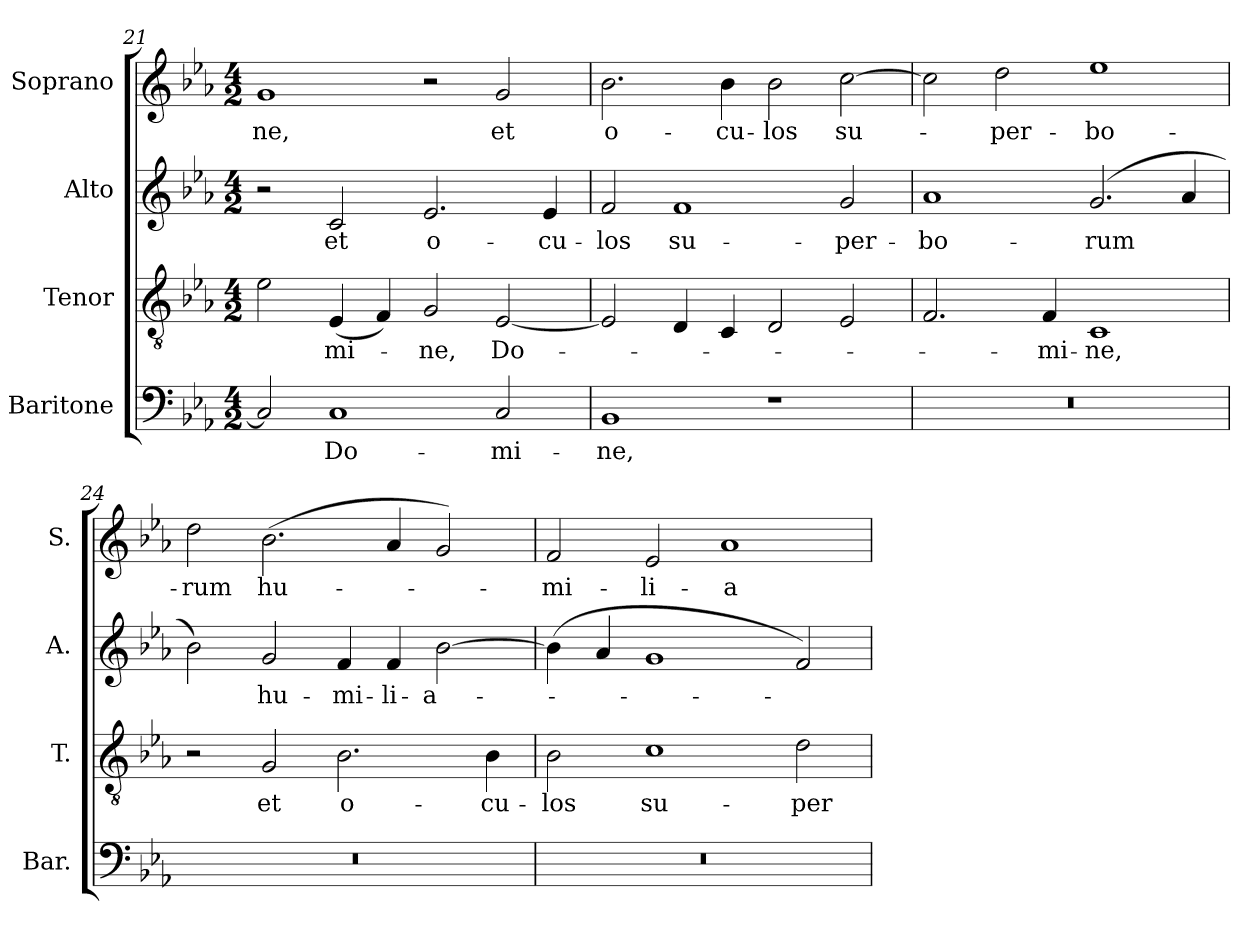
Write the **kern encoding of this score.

**kern	**text	**kern	**text	**kern	**text	**kern	**text
*part4	*part4	*part3	*part3	*part2	*part2	*part1	*part1
*staff4	*staff4	*staff3	*staff3	*staff2	*staff2	*staff1	*staff1
*I"Baritone	*	*I"Tenor	*	*I"Alto	*	*I"Soprano	*
*I'Bar.	*	*I'T.	*	*I'A.	*	*I'S.	*
*clefF4	*	*clefGv2	*	*clefG2	*	*clefG2	*
*	*	*ITrd7c12	*	*	*	*	*
*k[b-e-a-]	*	*k[b-e-a-]	*	*k[b-e-a-]	*	*k[b-e-a-]	*
*E-:	*	*E-:	*	*E-:	*	*E-:	*
*M4/2	*	*M4/2	*	*M4/2	*	*M4/2	*
=21	=21	=21	=21	=21	=21	=21	=21
!	!	!	!	!	!	!	!LO:LY:b:color=#000000
2Ci/]	.	2E-i\	.	2r	.	1gi	-ne,
!	!LO:LY:b:color=#000000	!	!	!	!	!	!
!	!	!	!LO:LY:b:color=#000000	!	!	!	!
!	!	!	!	!	!LO:LY:b:color=#000000	!	!
1Ci	Do-	(4EE-i/	-mi-	2ci/	et	.	.
.	.	4FFi/)	.	.	.	.	.
!	!	!	!LO:LY:b:color=#000000	!	!	!	!
!	!	!	!	!	!LO:LY:b:color=#000000	!	!
.	.	2GGi/	-ne,	2.e-i/	o-	2r	.
!	!LO:LY:b:color=#000000	!	!	!	!	!	!
!	!	!	!LO:LY:b:color=#000000	!	!	!	!
!	!	!	!	!	!	!	!LO:LY:b:color=#000000
2Ci/	-mi-	[2EE-i/	Do-	.	.	2gi/	et
!	!	!	!	!	!LO:LY:b:color=#000000	!	!
.	.	.	.	4e-i/	-cu-	.	.
=22	=22	=22	=22	=22	=22	=22	=22
!	!LO:LY:b:color=#000000	!	!	!	!	!	!
!	!	!	!	!	!LO:LY:b:color=#000000	!	!
!	!	!	!	!	!	!	!LO:LY:b:color=#000000
1BB-i	-ne,	2EE-i/]	.	2fi/	-los	2.b-i\	o-
!	!	!	!	!	!LO:LY:b:color=#000000	!	!
.	.	4DDi/	.	1fi	su-	.	.
!	!	!	!	!	!	!	!LO:LY:b:color=#000000
.	.	4CCi/	.	.	.	4b-i\	-cu-
!	!	!	!	!	!	!	!LO:LY:b:color=#000000
1r	.	2DDi/	.	.	.	2b-i\	-los
!	!	!	!	!	!LO:LY:b:color=#000000	!	!
!	!	!	!	!	!	!	!LO:LY:b:color=#000000
.	.	2EE-i/	.	2gi/	-per-	[2cci\	su-
=23	=23	=23	=23	=23	=23	=23	=23
!LO:N:vis=1	!	!	!	!	!	!	!
!	!	!	!	!	!LO:LY:b:color=#000000	!	!
0r	.	2.FFi/	.	1a-i	-bo-	2cci\]	.
!	!	!	!	!	!	!	!LO:LY:b:color=#000000
.	.	.	.	.	.	2ddi\	-per-
!	!	!	!LO:LY:b:color=#000000	!	!	!	!
.	.	4FFi/	-mi-	.	.	.	.
!	!	!	!LO:LY:b:color=#000000	!	!	!	!
!	!	!	!	!	!LO:LY:b:color=#000000	!	!
!	!	!	!	!	!	!	!LO:LY:b:color=#000000
.	.	1CCi	-ne,	(2.gi/	-rum	1ee-i	-bo-
.	.	.	.	4a-i/	.	.	.
=24	=24	=24	=24	=24	=24	=24	=24
!LO:N:vis=1	!	!	!	!	!	!	!
!	!	!	!	!	!	!	!LO:LY:b:color=#000000
0r	.	2r	.	2b-i\)	.	2ddi\	-rum
!	!	!	!LO:LY:b:color=#000000	!	!	!	!
!	!	!	!	!	!LO:LY:b:color=#000000	!	!
!	!	!	!	!	!	!	!LO:LY:b:color=#000000
.	.	2GGi/	et	2gi/	hu-	(2.b-i\	hu-
!	!	!	!LO:LY:b:color=#000000	!	!	!	!
!	!	!	!	!	!LO:LY:b:color=#000000	!	!
.	.	2.BB-i\	o-	4fi/	-mi-	.	.
!	!	!	!	!	!LO:LY:b:color=#000000	!	!
.	.	.	.	4fi/	-li-	4a-i/	.
!	!	!	!	!	!LO:LY:b:color=#000000	!	!
.	.	.	.	[2b-i\	-a-	2gi/)	.
!	!	!	!LO:LY:b:color=#000000	!	!	!	!
.	.	4BB-i\	-cu-	.	.	.	.
!!LO:LB:g=z
=25	=25	=25	=25	=25	=25	=25	=25
!LO:N:vis=1	!	!	!	!	!	!	!
!	!	!	!LO:LY:b:color=#000000	!	!	!	!
!	!	!	!	!	!	!	!LO:LY:b:color=#000000
0r	.	2BB-i\	-los	(4b-i\]	.	2fi/	-mi-
.	.	.	.	4a-i/	.	.	.
!	!	!	!LO:LY:b:color=#000000	!	!	!	!
!	!	!	!	!	!	!	!LO:LY:b:color=#000000
.	.	1Ci	su-	1gi	.	2e-i/	-li-
!	!	!	!	!	!	!	!LO:LY:b:color=#000000
.	.	.	.	.	.	1a-i	-a-
!	!	!	!LO:LY:b:color=#000000	!	!	!	!
.	.	2Di\	-per-	2fi/)	.	.	.
=	=	=	=	=	=	=	=
*-	*-	*-	*-	*-	*-	*-	*-
